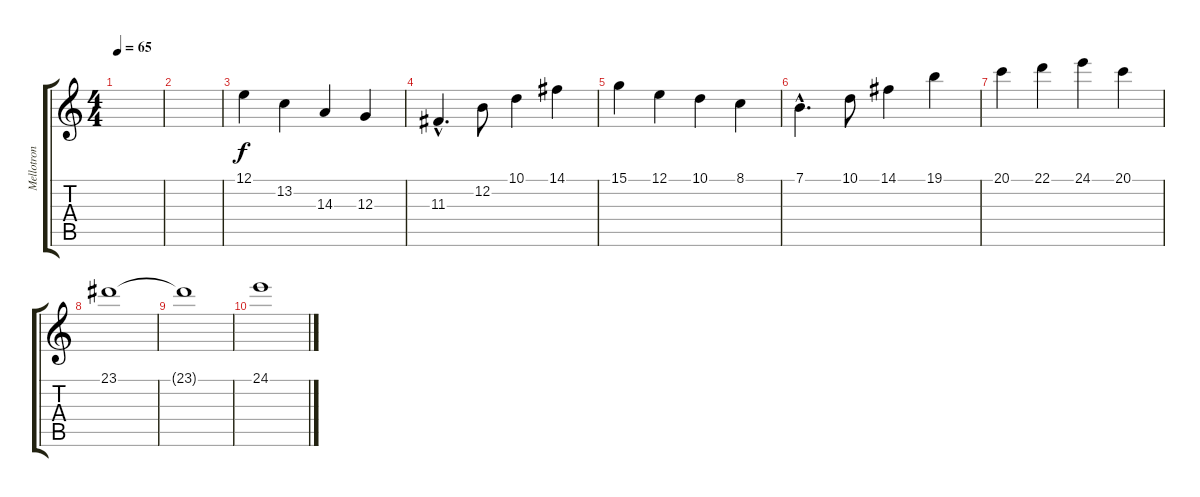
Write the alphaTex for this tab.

\track ("Mellotron Strings II (Ian McDonald)" "Mellotron ") {instrument stringensemble1}
\staff {score tabs}
\tuning (E4 B3 G3 D3 A2 E2) {hide}
\ts (4 4)
\tempo 65
\clef g2
\ks c
|
|
12.1.4 13.2.4 14.3.4 12.3.4 |
11.3{hac}.4{d} 12.2.8 10.1.4 14.1.4 |
15.1.4 12.1.4 10.1.4 8.1.4 |
7.1{hac}.4{d} 10.1.8 14.1.4 19.1.4 |
20.1.4 22.1.4 24.1.4 20.1.4 |
23.1.1 |
23.1{t}.1 |
24.1.1
